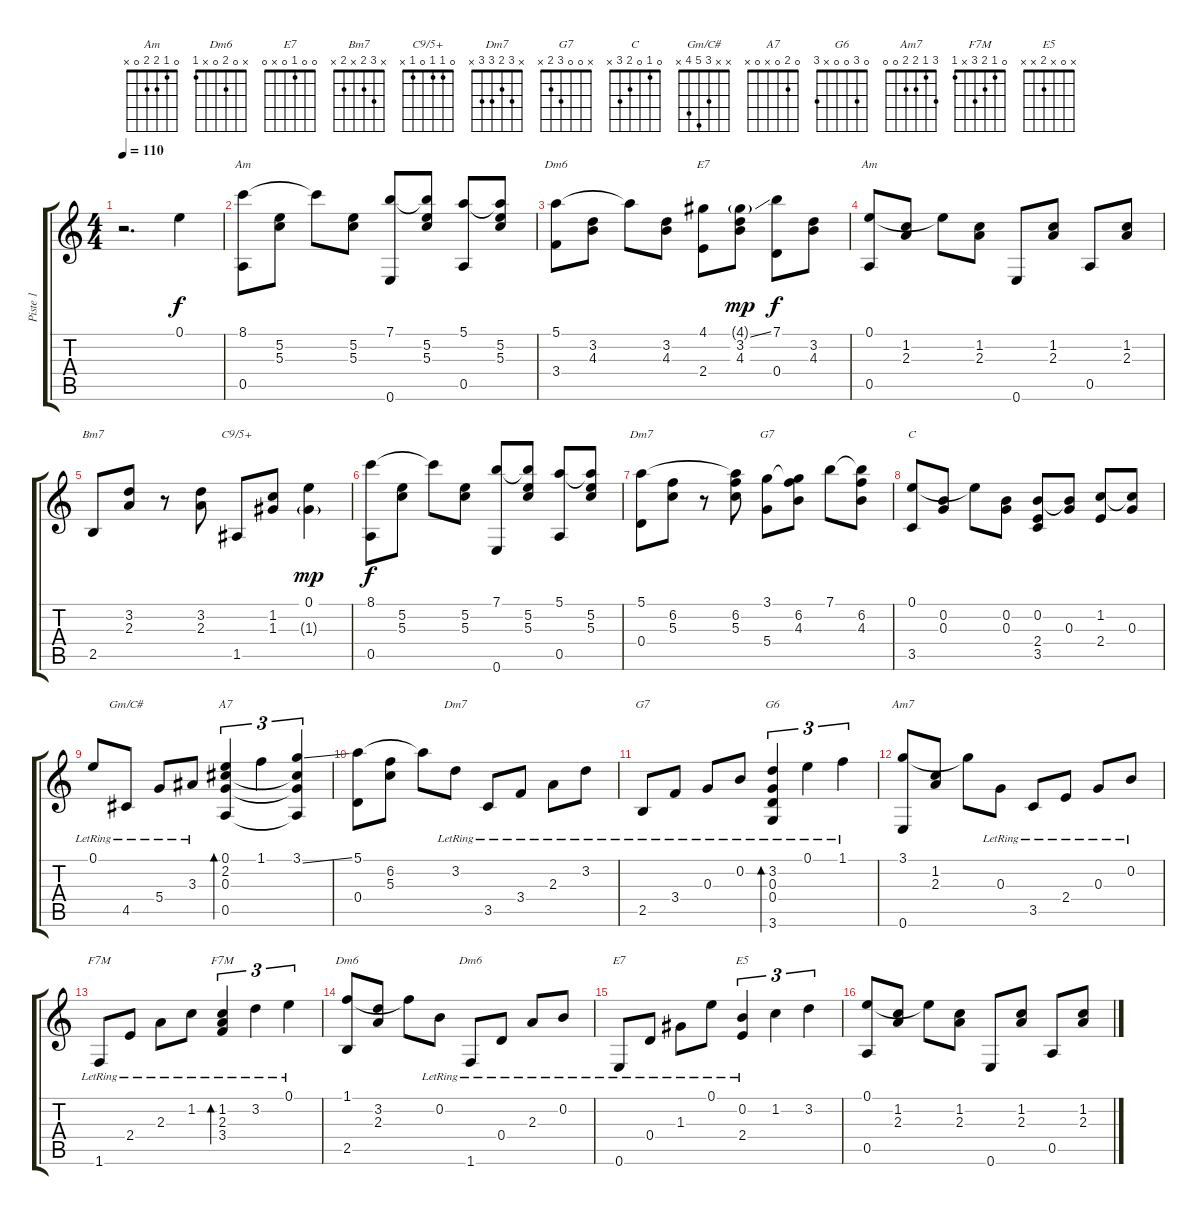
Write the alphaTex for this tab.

\track ("Piste 1" "Piste 1") {instrument acousticguitarnylon}
\staff {score tabs}
\tuning (E4 B3 G3 D3 A2 E2) {hide}
\chord ("Am" 8 5 5 x x x) {firstfret 5 barre 5}
\chord ("Dm6" 5 3 4 3 x x)
\chord ("E7" 4 3 4 2 x x)
\chord ("Am" 0 1 2 2 0 x)
\chord ("Bm7" x 3 2 x 2 x)
\chord ("C9/5+" 0 1 1 0 1 x)
\chord ("Dm7" 5 6 5 0 x x) {firstfret 2}
\chord ("G7" 3 6 4 5 x x) {firstfret 2}
\chord ("C" 0 1 0 2 3 x)
\chord ("Gm/C#" x x 3 5 4 x)
\chord ("A7" 0 2 0 x 0 x)
\chord ("Dm7" x 3 2 3 3 x)
\chord ("G7" x 0 0 3 2 x)
\chord ("G6" 0 3 0 0 x 3)
\chord ("Am7" 3 1 2 2 0 0)
\chord ("F7M" 0 1 2 2 x 1)
\chord ("F7M" 0 1 2 3 x 1)
\chord ("Dm6" 1 3 2 0 2 x)
\chord ("Dm6" x 0 2 0 x 1)
\chord ("E7" 0 0 1 0 x 0)
\chord ("E5" x 0 x 2 x x)
\ts (4 4)
\tempo 110
\clef g2
\ks c
r.2{d dy f instrument acousticguitarnylon} 0.1.4 |
(8.1 0.5).8{ch "Am"} (5.2 5.3).8 8.1{t}.8 (5.2 5.3).8 (7.1 0.6).8 (7.1{t} 5.2 5.3).8 (5.1 0.5).8 (5.1{t} 5.2 5.3).8 |
(5.1 3.4).8{ch "Dm6"} (3.2 4.3).8 5.1{t}.8 (3.2 4.3).8 (4.1 2.4).8{ch "E7"} (4.1{ss g} 3.2 4.3).8{dy mp} (7.1 0.4).8{dy f} (3.2 4.3).8 |
(0.1 0.5).8{ch "Am"} (1.2 2.3).8 0.1{t}.8 (1.2 2.3).8 0.6.8 (1.2 2.3).8 0.5.8 (1.2 2.3).8 |
2.5.8{ch "Bm7"} (3.2 2.3).8 r.8 (3.2 2.3).8 1.5.8{ch "C9/5+"} (1.2 1.3).8 (0.1 1.3{g}).4{dy mp} |
(8.1 0.5).8{dy f} (5.2 5.3).8 8.1{t}.8 (5.2 5.3).8 (7.1 0.6).8 (7.1{t} 5.2 5.3).8 (5.1 0.5).8 (5.1{t} 5.2 5.3).8 |
(5.1 0.4).8{ch "Dm7"} (6.2 5.3).8 r.8 (5.1{t} 6.2 5.3).8 (3.1 5.4).8{ch "G7"} (3.1{t} 6.2 4.3).8 7.1.8 (7.1{t} 6.2 4.3).8 |
(0.1 3.5).8{ch "C"} (0.2 0.3).8 0.1{t}.8 (0.2 0.3).8 (0.2 2.4 3.5).8 (0.2{t} 0.3).8 (1.2 2.4).8 (1.2{t} 0.3).8 |
0.1{lr}.8 4.5{lr}.8{ch "Gm/C#"} 5.4{lr}.8 3.3{lr}.8 (0.1 2.2 0.3 0.5).4{tu (3 2) bd 480 ch "A7"} 1.1.4{tu (3 2)} (3.1{ss} 2.2{t} 0.3{t} 0.5{t}).4{tu (3 2)} |
(5.1 0.4).8 (6.2 5.3).8 5.1{t}.8 3.2{lr}.8{ch "Dm7"} 3.5{lr}.8 3.4{lr}.8 2.3{lr}.8 3.2{lr}.8 |
2.5{lr}.8{ch "G7"} 3.4{lr}.8 0.3{lr}.8 0.2{lr}.8 (3.2 0.3 0.4 3.6{lr}).4{tu (3 2) bd 480 ch "G6"} 0.1{lr}.4{tu (3 2)} 1.1{lr}.4{tu (3 2)} |
(3.1 0.6).8{ch "Am7"} (1.2 2.3).8 3.1{t}.8 0.3{lr}.8 3.5{lr}.8 2.4{lr}.8 0.3{lr}.8 0.2{lr}.8 |
1.6{lr}.8{ch "F7M"} 2.4{lr}.8 2.3{lr}.8 1.2{lr}.8 (1.2 2.3 3.4{lr}).4{tu (3 2) bd 480 ch "F7M"} 3.2{lr}.4{tu (3 2)} 0.1{lr}.4{tu (3 2)} |
(1.1 2.5).8{ch "Dm6"} (3.2 2.3).8 1.1{t}.8 0.2{lr}.8 1.6{lr}.8{ch "Dm6"} 0.4{lr}.8 2.3{lr}.8 0.2{lr}.8 |
0.6{lr}.8{ch "E7"} 0.4{lr}.8 1.3{lr}.8 0.1{lr}.8 (0.2 2.4{lr}).4{tu (3 2) ch "E5"} 1.2.4{tu (3 2)} 3.2.4{tu (3 2)} |
(0.1 0.5).8 (1.2 2.3).8 0.1{t}.8 (1.2 2.3).8 0.6.8 (1.2 2.3).8 0.5.8 (1.2 2.3).8
